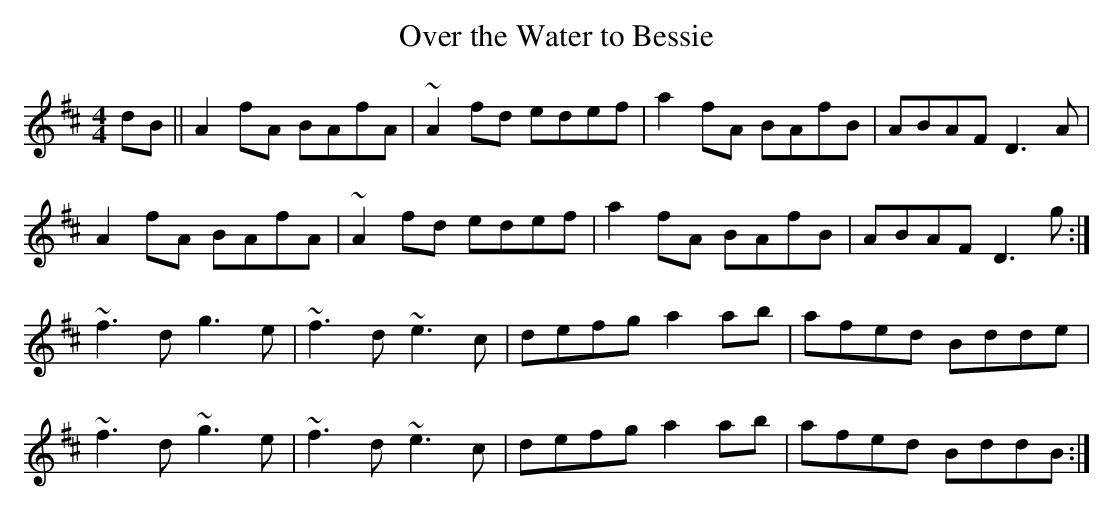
X:1
T:Over the Water to Bessie
M:4/4
L:1/8
K:D
dB||A2fA BAfA|~A2fd edef|a2fA BAfB|ABAF D3A|
A2fA BAfA|~A2fd edef|a2fA BAfB|ABAF D3g:|
~f3d g3e|~f3d ~e3c|defg a2ab|afed Bdde|
~f3d ~g3e|~f3d ~e3c|defg a2ab|afed BddB:|]
